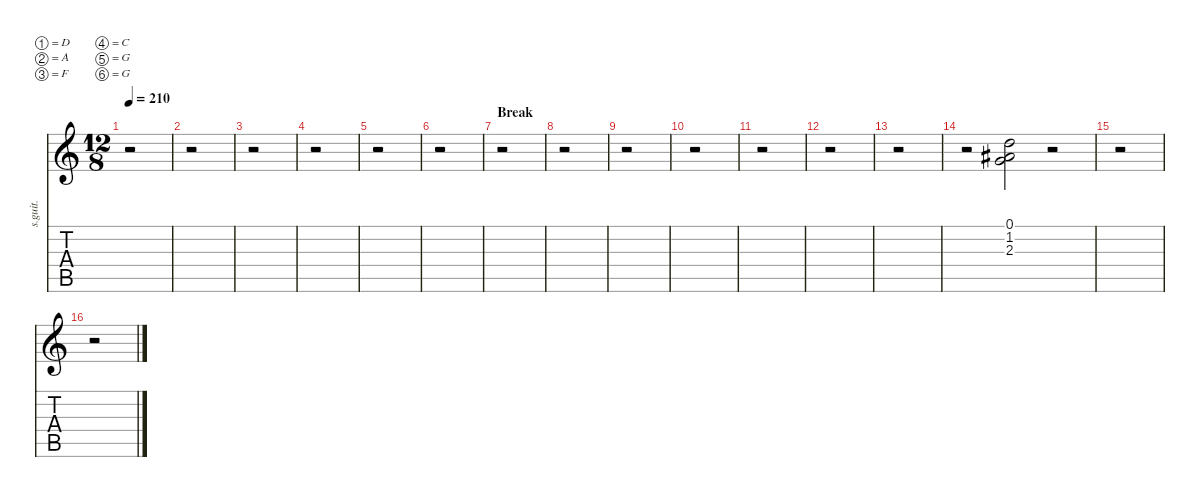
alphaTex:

\defaultSystemsLayout 4
\hideDynamics
\bracketExtendMode nobrackets
\track ("FX 3" "s.guit.") {instrument stringensemble1}
\staff {score tabs}
\tuning (D4 A3 F3 C3 G2 G1)
\displaytranspose 12
\ts (12 8)
\tempo 210
\clef g2
\ks c
r.2{dy f} |
r.2 |
r.2 |
r.2 |
r.2 |
r.2 |
\section ("" "Break")
r.2 |
r.2 |
r.2 |
r.2 |
r.2 |
r.2 |
r.2 |
r.2 (0.1 1.2{acc #} 2.3).2{lyrics (0 "") lyrics (1 "") lyrics (2 "") lyrics (3 "") lyrics (4 "")} r.2 |
r.2 |
r.2
